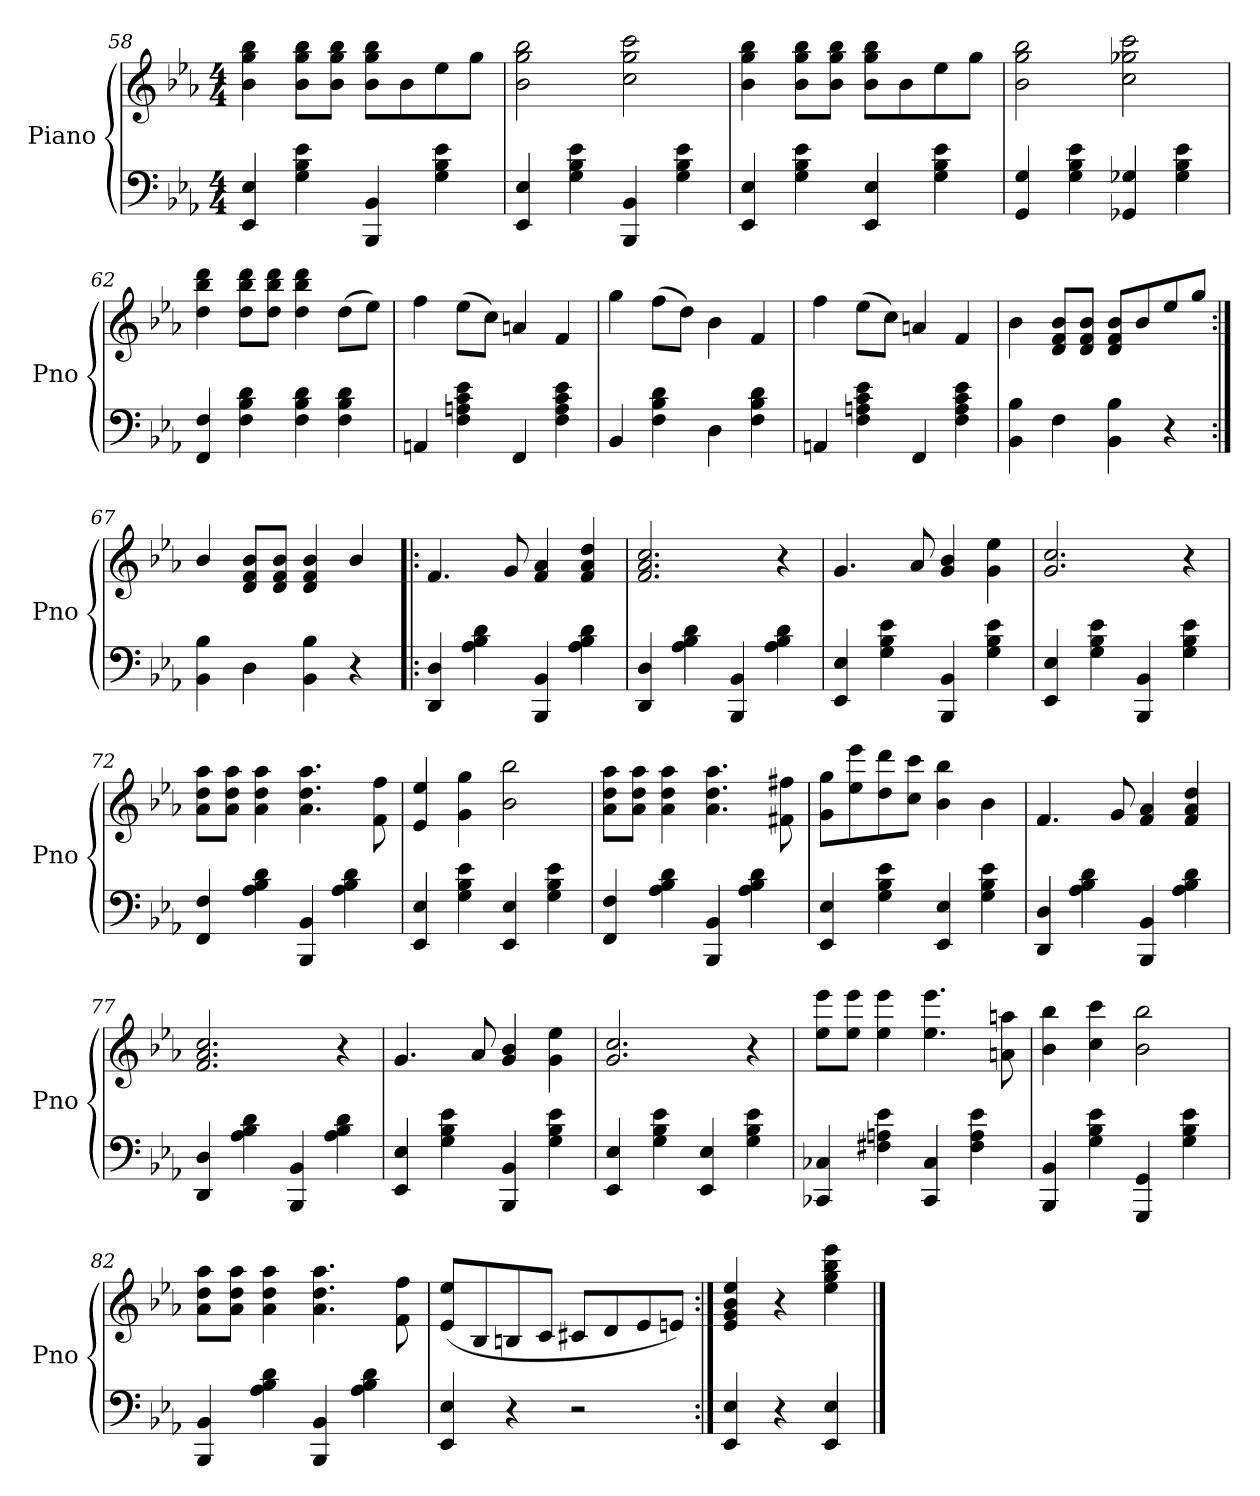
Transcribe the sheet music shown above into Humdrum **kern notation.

**kern	**kern
*part1	*part1
*staff2	*staff1
*I"Piano	*
*I'Pno	*
*clefF4	*clefG2
*k[b-e-a-]	*k[b-e-a-]
*M4/4	*M4/4
=58	=58
4EE-/ 4E-/	4b-\ 4gg\ 4bb-\
4G\ 4B-\ 4e-\	8b-\ 8gg\ 8bb-\L
.	8b-\ 8gg\ 8bb-\J
4BBB-/ 4BB-/	8b-\ 8gg\ 8bb-\L
.	8b-\
4G\ 4B-\ 4e-\	8ee-\
.	8gg\J
=59	=59
4EE-/ 4E-/	2b-\ 2gg\ 2bb-\
4G\ 4B-\ 4e-\	.
4BBB-/ 4BB-/	2cc\ 2gg\ 2ccc\
4G\ 4B-\ 4e-\	.
=60	=60
4EE-/ 4E-/	4b-\ 4gg\ 4bb-\
4G\ 4B-\ 4e-\	8b-\ 8gg\ 8bb-\L
.	8b-\ 8gg\ 8bb-\J
4EE-/ 4E-/	8b-\ 8gg\ 8bb-\L
.	8b-\
4G\ 4B-\ 4e-\	8ee-\
.	8gg\J
=61	=61
4GG/ 4G/	2b-\ 2gg\ 2bb-\
4G\ 4B-\ 4e-\	.
4GG-X/ 4G-X/	2cc\ 2gg-X\ 2ccc\
4G-\ 4B-\ 4e-\	.
=62	=62
4FF/ 4F/	4dd\ 4bb-\ 4ddd\
4F\ 4B-\ 4d\	8dd\ 8bb-\ 8ddd\L
.	8dd\ 8bb-\ 8ddd\J
4F\ 4B-\ 4d\	4dd\ 4bb-\ 4ddd\
4F\ 4B-\ 4d\	(8dd\L
.	8ee-\J)
=63	=63
4AAn/	4ff\
4F\ 4An\ 4c\ 4e-\	(8ee-\L
.	8cc\J)
4FF/	4an/
4F\ 4A\ 4c\ 4e-\	4f/
=64	=64
4BB-/	4gg\
4F\ 4B-\ 4d\	(8ff\L
.	8dd\J)
4D\	4b-\
4F\ 4B-\ 4d\	4f/
=65	=65
4AAn/	4ff\
4F\ 4An\ 4c\ 4e-\	(8ee-\L
.	8cc\J)
4FF/	4an/
4F\ 4A\ 4c\ 4e-\	4f/
=66	=66
4BB-\ 4B-\	4b-\
4F\	8d/ 8f/ 8b-/L
.	8d/ 8f/ 8b-/J
4BB-\ 4B-\	8d/ 8f/ 8b-/L
.	8b-/
4r	8ee-/
.	8gg/J
=67:|!	=67:|!
4BB-\ 4B-\	4b-/
4D\	8d/ 8f/ 8b-/L
.	8d/ 8f/ 8b-/J
4BB-\ 4B-\	4d/ 4f/ 4b-/
4r	4b-/
=68!|:	=68!|:
4DD/ 4D/	4.f/
4A-\ 4B-\ 4d\	.
.	8g/
4BBB-/ 4BB-/	4f/ 4a-/
4A-\ 4B-\ 4d\	4f/ 4a-/ 4dd/
=69	=69
4DD/ 4D/	2.f/ 2.a-/ 2.cc/
4A-\ 4B-\ 4d\	.
4BBB-/ 4BB-/	.
4A-\ 4B-\ 4d\	4r
=70	=70
4EE-/ 4E-/	4.g/
4G\ 4B-\ 4e-\	.
.	8a-/
4BBB-/ 4BB-/	4g/ 4b-/
4G\ 4B-\ 4e-\	4g\ 4ee-\
=71	=71
4EE-/ 4E-/	2.g/ 2.cc/
4G\ 4B-\ 4e-\	.
4BBB-/ 4BB-/	.
4G\ 4B-\ 4e-\	4r
=72	=72
4FF/ 4F/	8a-\ 8dd\ 8aa-\L
.	8a-\ 8dd\ 8aa-\J
4A-\ 4B-\ 4d\	4a-\ 4dd\ 4aa-\
4BBB-/ 4BB-/	4.a-\ 4.dd\ 4.aa-\
4A-\ 4B-\ 4d\	.
.	8f\ 8ff\
=73	=73
4EE-/ 4E-/	4e-/ 4ee-/
4G\ 4B-\ 4e-\	4g\ 4gg\
4EE-/ 4E-/	2b-\ 2bb-\
4G\ 4B-\ 4e-\	.
=74	=74
4FF/ 4F/	8a-\ 8dd\ 8aa-\L
.	8a-\ 8dd\ 8aa-\J
4A-\ 4B-\ 4d\	4a-\ 4dd\ 4aa-\
4BBB-/ 4BB-/	4.a-\ 4.dd\ 4.aa-\
4A-\ 4B-\ 4d\	.
.	8f#X\ 8ff#X\
=75	=75
4EE-/ 4E-/	8g\ 8gg\L
.	8ee-\ 8eee-\
4G\ 4B-\ 4e-\	8dd\ 8ddd\
.	8cc\ 8ccc\J
4EE-/ 4E-/	4b-\ 4bb-\
4G\ 4B-\ 4e-\	4b-\
=76	=76
4DD/ 4D/	4.f/
4A-\ 4B-\ 4d\	.
.	8g/
4BBB-/ 4BB-/	4f/ 4a-/
4A-\ 4B-\ 4d\	4f/ 4a-/ 4dd/
=77	=77
4DD/ 4D/	2.f/ 2.a-/ 2.cc/
4A-\ 4B-\ 4d\	.
4BBB-/ 4BB-/	.
4A-\ 4B-\ 4d\	4r
=78	=78
4EE-/ 4E-/	4.g/
4G\ 4B-\ 4e-\	.
.	8a-/
4BBB-/ 4BB-/	4g/ 4b-/
4G\ 4B-\ 4e-\	4g\ 4ee-\
=79	=79
4EE-/ 4E-/	2.g/ 2.cc/
4G\ 4B-\ 4e-\	.
4EE-/ 4E-/	.
4G\ 4B-\ 4e-\	4r
=80	=80
4CC-X/ 4C-X/	8ee-\ 8eee-\L
.	8ee-\ 8eee-\J
4F#X\ 4An\ 4e-\	4ee-\ 4eee-\
4CC-/ 4C-/	4.ee-\ 4.eee-\
4F#\ 4A\ 4e-\	.
.	8an\ 8aan\
=81	=81
4BBB-/ 4BB-/	4b-\ 4bb-\
4G\ 4B-\ 4e-\	4cc\ 4ccc\
4GGG/ 4GG/	2b-\ 2bb-\
4G\ 4B-\ 4e-\	.
=82	=82
4BBB-/ 4BB-/	8a-\ 8dd\ 8aa-\L
.	8a-\ 8dd\ 8aa-\J
4A-\ 4B-\ 4d\	4a-\ 4dd\ 4aa-\
4BBB-/ 4BB-/	4.a-\ 4.dd\ 4.aa-\
4A-\ 4B-\ 4d\	.
.	8f\ 8ff\
=83	=83
4EE-/ 4E-/	(8e-/ 8ee-/L
.	8B-/
4r	8Bn/
.	8c/J
2r	8c#X/L
.	8d/
.	8e-/
.	8en/J)
=84:|!	=84:|!
4EE-/ 4E-/	4e-/ 4g/ 4b-/ 4ee-/
4r	4r
4EE-/ 4E-/	4ee-\ 4gg\ 4bb-\ 4eee-\
==	==
*-	*-
